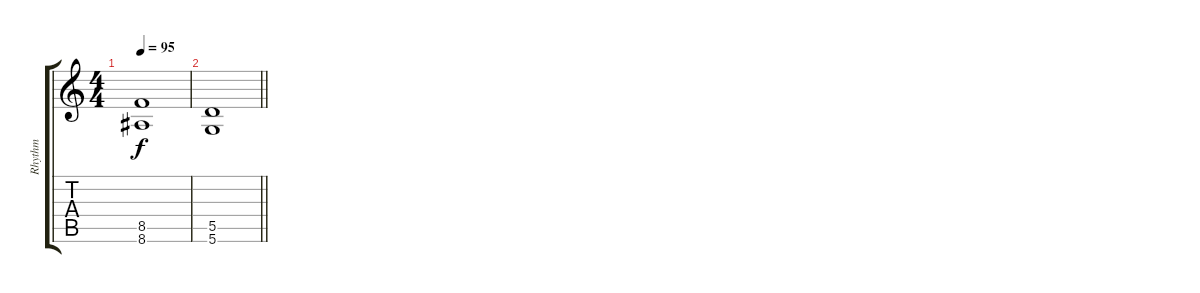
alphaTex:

\track ("Rhythm" "Rhythm") {instrument distortionguitar}
\staff {score tabs}
\tuning (E4 B3 G3 D3 A2 D2) {hide}
\ts (4 4)
\tempo 95
\clef g2
\ks c
(8.5 8.6).1{dy f} |
\barLineRight lightlight
(5.5 5.6).1
